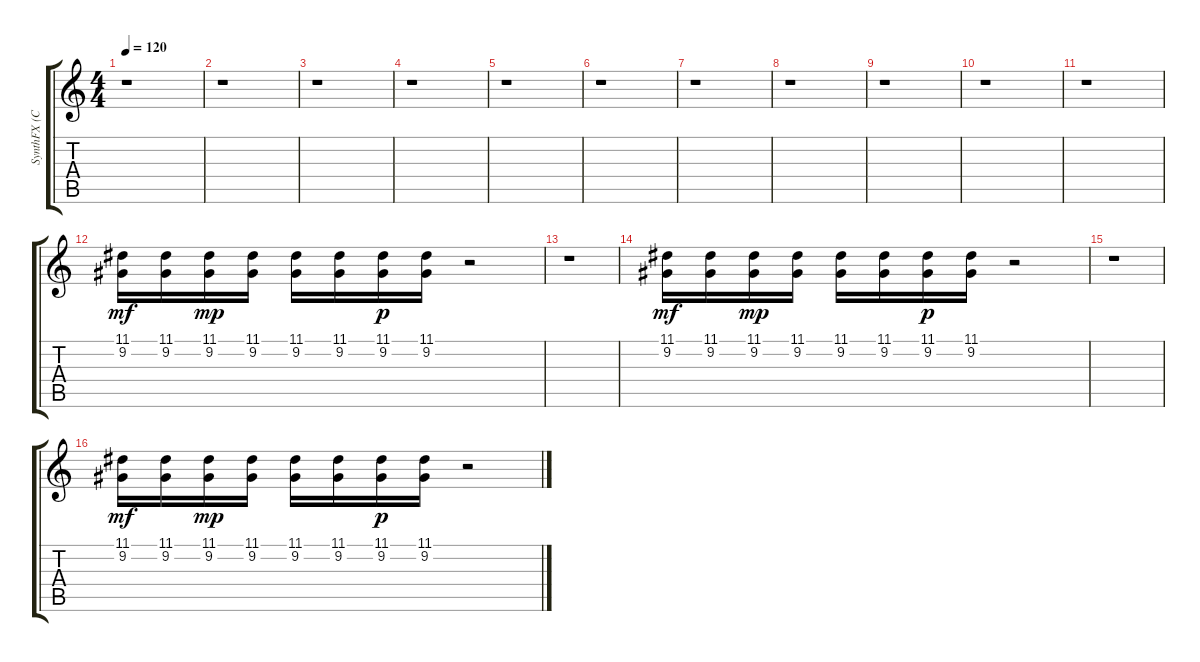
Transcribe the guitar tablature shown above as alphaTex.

\track ("SynthFX (Crystal)" "SynthFX (C") {instrument fx3crystal}
\staff {score tabs}
\tuning (E4 B3 G3 D3 A2 E2) {hide}
\ts (4 4)
\tempo 120
\clef g2
\ks c
r.1{dy p} |
r.1 |
r.1 |
r.1 |
r.1 |
r.1 |
r.1 |
r.1 |
r.1 |
r.1 |
r.1 |
(11.1 9.2).16{dy mf} (11.1 9.2).16 (11.1 9.2).16{dy mp} (11.1 9.2).16 (11.1 9.2).16 (11.1 9.2).16 (11.1 9.2).16{dy p} (11.1 9.2).16 r.2 |
r.1 |
(11.1 9.2).16{dy mf} (11.1 9.2).16 (11.1 9.2).16{dy mp} (11.1 9.2).16 (11.1 9.2).16 (11.1 9.2).16 (11.1 9.2).16{dy p} (11.1 9.2).16 r.2 |
r.1 |
(11.1 9.2).16{dy mf} (11.1 9.2).16 (11.1 9.2).16{dy mp} (11.1 9.2).16 (11.1 9.2).16 (11.1 9.2).16 (11.1 9.2).16{dy p} (11.1 9.2).16 r.2
